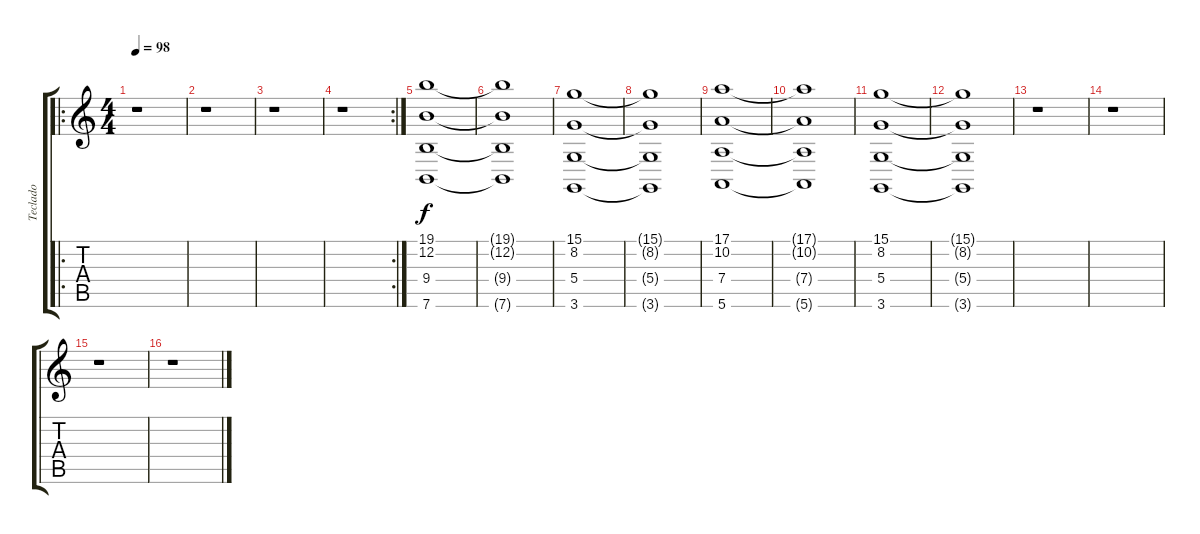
\track ("Teclado" "Teclado") {instrument pad4choir}
\staff {score tabs}
\tuning (E4 B3 G3 D3 A2 E2) {hide}
\ro
\ts (4 4)
\tempo 98
\clef g2
\ks c
r.1{dy f} |
r.1 |
r.1 |
\rc 2
r.1 |
(19.1 12.2 9.4 7.6).1 |
(19.1{t} 12.2{t} 9.4{t} 7.6{t}).1 |
(15.1 8.2 5.4 3.6).1 |
(15.1{t} 8.2{t} 5.4{t} 3.6{t}).1 |
(17.1 10.2 7.4 5.6).1 |
(17.1{t} 10.2{t} 7.4{t} 5.6{t}).1 |
(15.1 8.2 5.4 3.6).1 |
(15.1{t} 8.2{t} 5.4{t} 3.6{t}).1 |
r.1 |
r.1 |
r.1 |
r.1
